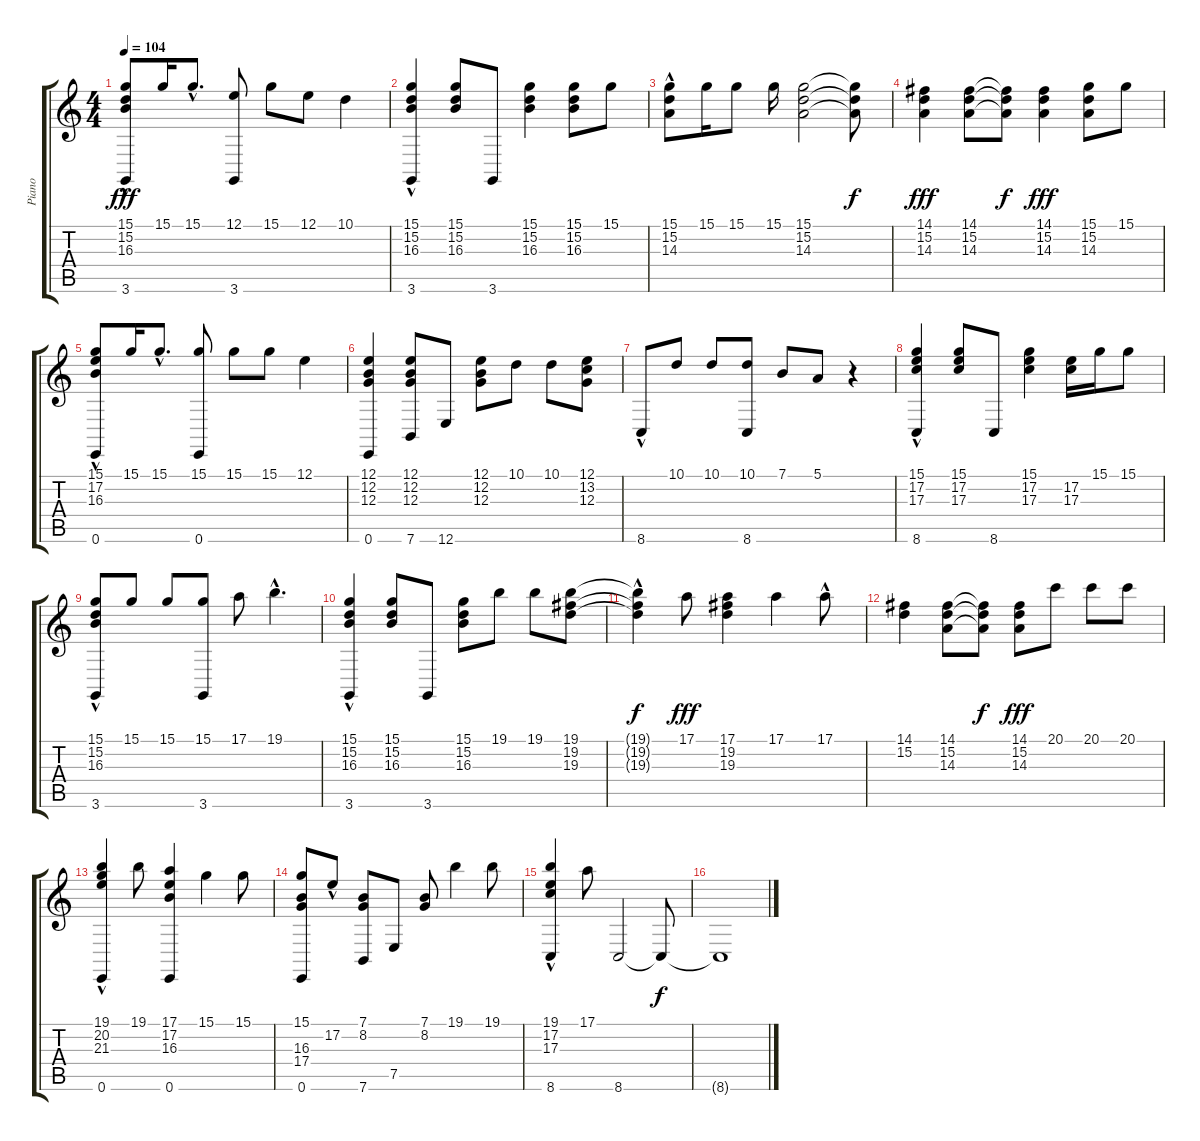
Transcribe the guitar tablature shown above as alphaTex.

\track ("Piano" "Piano") {instrument acousticgrandpiano}
\staff {score tabs}
\tuning (E4 B3 G3 D3 A2 E2) {hide}
\ts (4 4)
\tempo 104
\clef g2
\ks c
(15.1 15.2 16.3 3.6{hac}).8{dy fff} 15.1.16 15.1{hac}.8{d} (12.1 3.6).8 15.1.8 12.1.8 10.1.4 |
(15.1 15.2 16.3 3.6{hac}).4 (15.1 15.2 16.3).8 3.6.8 (15.1 15.2 16.3).4 (15.1 15.2 16.3).8 15.1.8 |
(15.1 15.2{hac} 14.3{hac}).8 15.1.16 15.1.8 15.1.16 (15.1 15.2 14.3).2 (15.1{t} 15.2{t} 14.3{t}).8{dy f} |
(14.1 15.2 14.3).4{dy fff} (14.1 15.2 14.3).8 (14.1{t} 15.2{t} 14.3{t}).8{dy f} (14.1 15.2 14.3).4{dy fff} (15.1 15.2 14.3).8 15.1.8 |
(15.1 17.2 16.3 0.6{hac}).8 15.1.16 15.1{hac}.8{d} (15.1 0.6).8 15.1.8 15.1.8 12.1.4 |
(12.1 12.2 12.3 0.6).4 (12.1 12.2 12.3 7.6).8 12.6.8 (12.1 12.2 12.3).8 10.1.8 10.1.8 (12.1 13.2 12.3).8 |
8.6{hac}.8 10.1.8 10.1.8 (10.1 8.6).8 7.1.8 5.1.8 r.4 |
(15.1 17.2 17.3 8.6{hac}).4 (15.1 17.2 17.3).8 8.6.8 (15.1 17.2 17.3).4 (17.2 17.3).16 15.1.16 15.1.8 |
(15.1 15.2 16.3 3.6{hac}).8 15.1.8 15.1.8 (15.1 3.6).8 17.1.8 19.1{hac}.4{d} |
(15.1 15.2 16.3 3.6{hac}).4 (15.1 15.2 16.3).8 3.6.8 (15.1 15.2 16.3).8 19.1.8 19.1.8 (19.1 19.2 19.3).8 |
(19.1{t} 19.2{hac t} 19.3{hac t}).4{dy f} 17.1.8{dy fff} (17.1 19.2 19.3).4 17.1.4 17.1{hac}.8 |
(14.1 15.2).4 (14.1 15.2 14.3).8 (14.1{t} 15.2{t} 14.3{t}).8{dy f} (14.1 15.2 14.3).8{dy fff} 20.1.8 20.1.8 20.1.8 |
(19.1 20.2{hac} 21.3{hac} 0.6{hac}).4 19.1.8 (17.1 17.2 16.3 0.6).4 15.1.4 15.1.8 |
(15.1 16.3 17.4 0.6).8 17.2{hac}.8 (7.1 8.2 7.6).8 7.5.8 (7.1 8.2).8 19.1.4 19.1.8 |
(19.1 17.2 17.3 8.6{hac}).4 17.1.8 8.6.2 8.6{t}.8{dy f} |
8.6{t}.1
